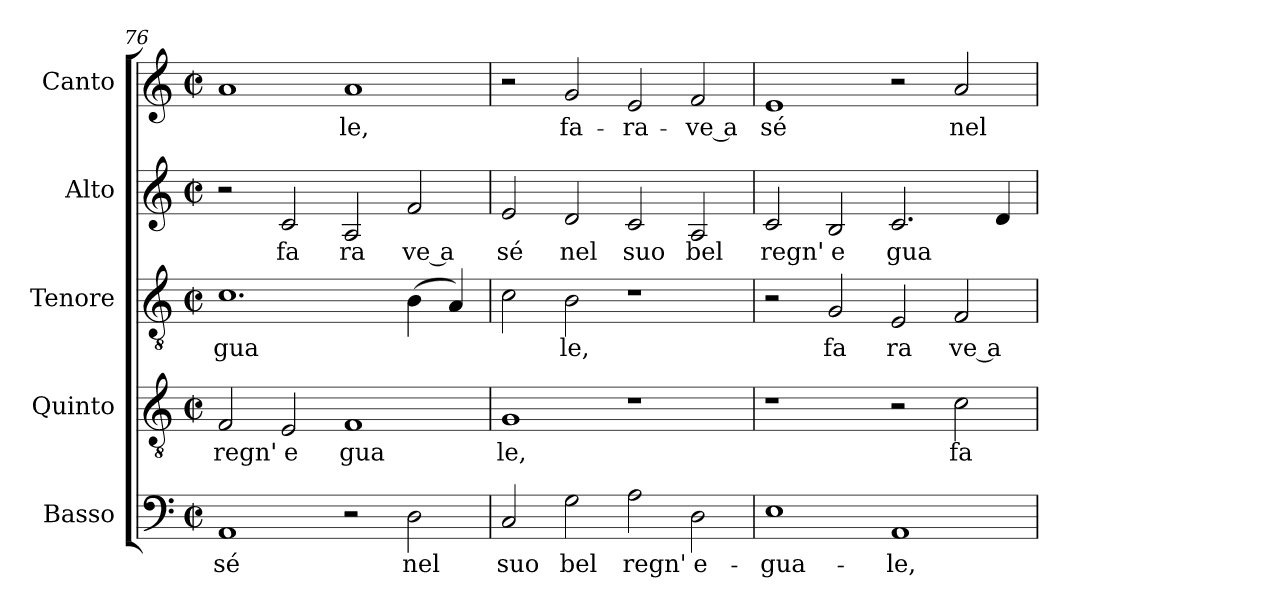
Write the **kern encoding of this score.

**kern	**text	**kern	**text	**kern	**text	**kern	**text	**kern	**text
*part5	*part5	*part4	*part4	*part3	*part3	*part2	*part2	*part1	*part1
*staff5	*staff5	*staff4	*staff4	*staff3	*staff3	*staff2	*staff2	*staff1	*staff1
*I"Basso	*	*I"Quinto	*	*I"Tenore	*	*I"Alto	*	*I"Canto	*
*clefF4	*	*clefGv2	*	*clefGv2	*	*clefG2	*	*clefG2	*
*	*	*k[]	*	*k[]	*	*k[]	*	*k[]	*
*	*	*C:	*	*C:	*	*C:	*	*C:	*
*M2/2	*	*M2/2	*	*M2/2	*	*M2/2	*	*M2/2	*
*met(c|)	*	*met(c|)	*	*met(c|)	*	*met(c|)	*	*met(c|)	*
=76	=76	=76	=76	=76	=76	=76	=76	=76	=76
!	!LO:LY:b:cj	!	!LO:LY:b:cj	!	!LO:LY:b	!	!	!	!
1AA	sé	2F/	regn'	1.c	gua	2r	.	1a	.
!	!	!	!LO:LY:b:cj	!	!	!	!LO:LY:b:cj	!	!
.	.	2E/	e	.	.	2c/	fa	.	.
!	!	!	!LO:LY:b:cj	!	!	!	!LO:LY:b:cj	!	!LO:LY:b:cj
2r	.	1F	gua	.	.	2A/	ra	1a	-le,
!	!LO:LY:b:cj	!	!	!	!	!	!LO:LY:b:rj	!	!
2D\	nel	.	.	(>4B\	.	2f/	ve a	.	.
.	.	.	.	4A/)	.	.	.	.	.
=77	=77	=77	=77	=77	=77	=77	=77	=77	=77
!	!LO:LY:b:cj	!	!LO:LY:b:cj	!	!	!	!LO:LY:b:cj	!	!
2C/	suo	1G	le,	2c\	.	2e/	sé	2r	.
!	!LO:LY:b:cj	!	!	!	!LO:LY:b:cj	!	!LO:LY:b:cj	!	!LO:LY:b:cj
2G\	bel	.	.	2B\	le,	2d/	nel	2g/	fa-
!	!LO:LY:b:cj	!	!	!	!	!	!LO:LY:b:cj	!	!LO:LY:b:cj
2A\	regn'	1r	.	1r	.	2c/	suo	2e/	-ra-
!	!LO:LY:b:cj	!	!	!	!	!	!LO:LY:b:cj	!	!LO:LY:b:rj
2D\	e-	.	.	.	.	2A/	bel	2f/	-ve a
=78	=78	=78	=78	=78	=78	=78	=78	=78	=78
!	!LO:LY:b:cj	!	!	!	!	!	!LO:LY:b:cj	!	!LO:LY:b:cj
1E	-gua-	1r	.	2r	.	2c/	regn'	1e	sé
!	!	!	!	!	!LO:LY:b:cj	!	!LO:LY:b:cj	!	!
.	.	.	.	2G/	fa	2B/	e	.	.
!	!LO:LY:b:cj	!	!	!	!LO:LY:b:cj	!	!LO:LY:b	!	!
1AA	-le,	2r	.	2E/	ra	2.c/	gua	2r	.
!	!	!	!LO:LY:b:cj	!	!LO:LY:b:rj	!	!	!	!LO:LY:b:cj
.	.	2c\	fa	2F/	ve a	.	.	2a/	nel
.	.	.	.	.	.	4d/	.	.	.
=	=	=	=	=	=	=	=	=	=
*-	*-	*-	*-	*-	*-	*-	*-	*-	*-
